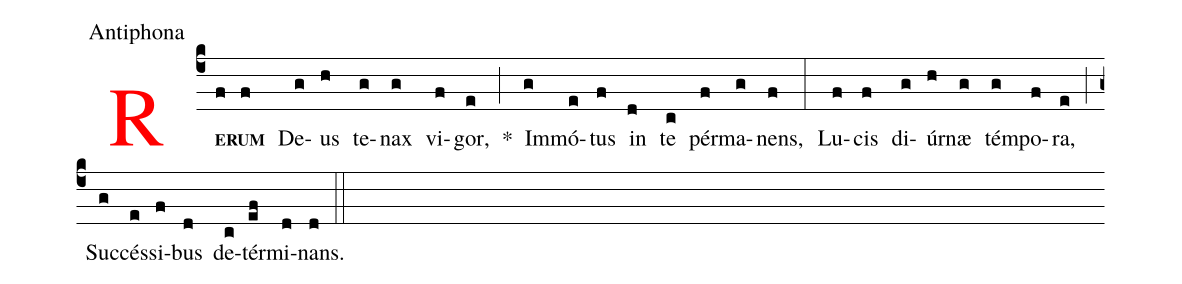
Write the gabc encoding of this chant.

office-part: Antiphona;
%%
<v>\frot{R}</v><v>\bf\scriptsize{E}</v>(c4f)<v>\bf\scriptsize{RUM}</v>(f) De(g)us(h) te(g)nax(g) vi(f)gor,(e) *(;)
Im(g)mó(e)tus(f) in(d) te(c) pér(f)ma(g)nens,(f) (:) Lu(f)cis(f) di(g)úr(h)næ(g) tém(g)po(f)ra,(e) (;)
Suc(g)cés(e)si(f)bus(d) de(c)tér(ef)mi(d)nans.(d) (::)
